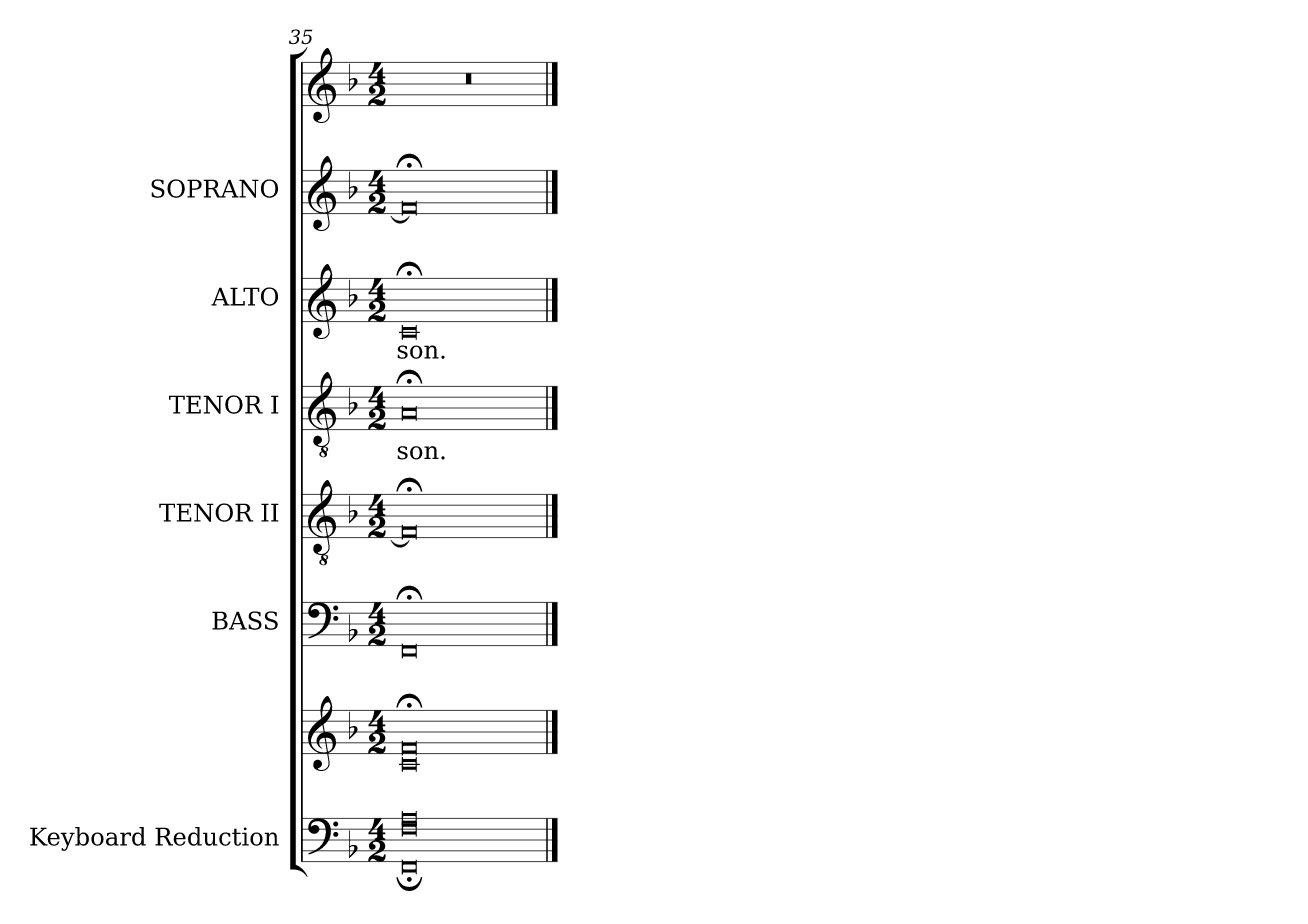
**kern	**kern	**kern	**kern	**kern	**text	**kern	**text	**kern	**kern
*part7	*part7	*part6	*part5	*part4	*part4	*part3	*part3	*part2	*part1
*staff8	*staff7	*staff6	*staff5	*staff4	*staff4	*staff3	*staff3	*staff2	*staff1
*I"Keyboard Reduction	*	*I"BASS	*I"TENOR II	*I"TENOR I	*	*I"ALTO	*	*I"SOPRANO	*
*I'Reduc.	*	*I'B.	*I'T. II	*I'T. I	*	*I'A.	*	*I'S.	*
*clefF4	*clefG2	*clefF4	*clefGv2	*clefGv2	*	*clefG2	*	*clefG2	*clefG2
*	*	*	*ITrd7c12	*ITrd7c12	*	*	*	*	*
*k[b-]	*k[b-]	*k[b-]	*k[b-]	*k[b-]	*	*k[b-]	*	*k[b-]	*k[b-]
*F:	*F:	*F:	*F:	*F:	*	*F:	*	*F:	*F:
*M4/2	*M4/2	*M4/2	*M4/2	*M4/2	*	*M4/2	*	*M4/2	*M4/2
=35	=35	=35	=35	=35	=35	=35	=35	=35	=35
*^	*^	*	*	*	*	*	*	*	*
!	!	!	!	!	!	!	!LO:LY:b:color=#000000	!	!	!	!
!	!	!	!	!	!	!	!	!	!LO:LY:b:color=#000000	!	!LO:N:vis=1
0Fi 0Ai	0FF;i	0f;i	0ci	0FF;i	0FF;i]	0AA;i	-son.	0c;i	-son.	0f;i]	0r
*v	*v	*	*	*	*	*	*	*	*	*	*
*	*v	*v	*	*	*	*	*	*	*	*
==	==	==	==	==	==	==	==	==	==
*-	*-	*-	*-	*-	*-	*-	*-	*-	*-
